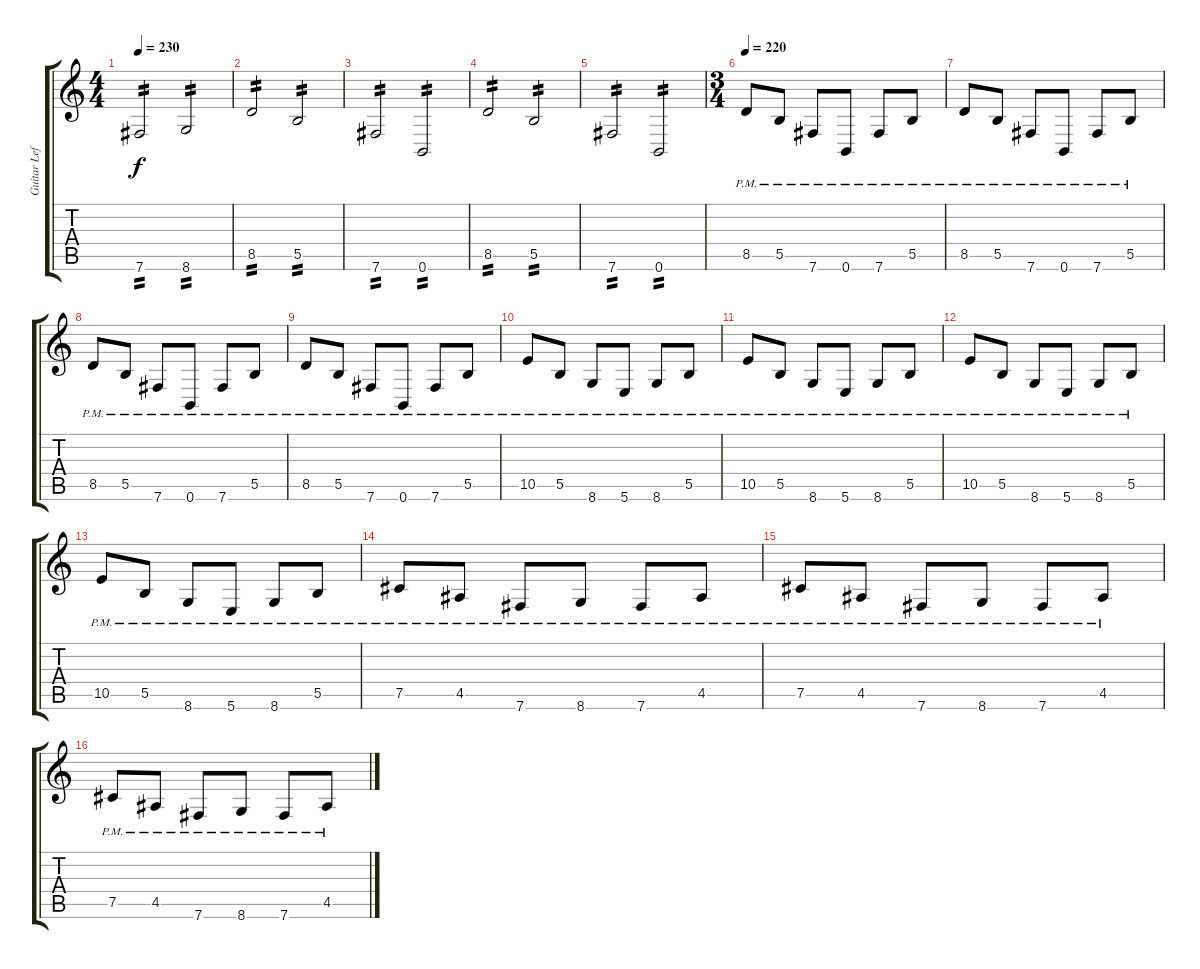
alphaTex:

\track ("Guitar Left" "Guitar Lef") {instrument distortionguitar}
\staff {score tabs}
\tuning (Db4 Ab3 E3 B2 Gb2 B1) {hide}
\ts (4 4)
\tempo 230
\clef g2
\ks c
7.6.2{tp 2 dy f} 8.6.2{tp 2} |
8.5.2{tp 2} 5.5.2{tp 2} |
7.6.2{tp 2} 0.6.2{tp 2} |
8.5.2{tp 2} 5.5.2{tp 2} |
7.6.2{tp 2} 0.6.2{tp 2} |
\ts (3 4)
\tempo 220
8.5{pm}.8 5.5{pm}.8 7.6{pm}.8 0.6{pm}.8 7.6{pm}.8 5.5{pm}.8 |
8.5{pm}.8 5.5{pm}.8 7.6{pm}.8 0.6{pm}.8 7.6{pm}.8 5.5{pm}.8 |
8.5{pm}.8 5.5{pm}.8 7.6{pm}.8 0.6{pm}.8 7.6{pm}.8 5.5{pm}.8 |
8.5{pm}.8 5.5{pm}.8 7.6{pm}.8 0.6{pm}.8 7.6{pm}.8 5.5{pm}.8 |
10.5{pm}.8 5.5{pm}.8 8.6{pm}.8 5.6{pm}.8 8.6{pm}.8 5.5{pm}.8 |
10.5{pm}.8 5.5{pm}.8 8.6{pm}.8 5.6{pm}.8 8.6{pm}.8 5.5{pm}.8 |
10.5{pm}.8 5.5{pm}.8 8.6{pm}.8 5.6{pm}.8 8.6{pm}.8 5.5{pm}.8 |
10.5{pm}.8 5.5{pm}.8 8.6{pm}.8 5.6{pm}.8 8.6{pm}.8 5.5{pm}.8 |
7.5{pm}.8 4.5{pm}.8 7.6{pm}.8 8.6{pm}.8 7.6{pm}.8 4.5{pm}.8 |
7.5{pm}.8 4.5{pm}.8 7.6{pm}.8 8.6{pm}.8 7.6{pm}.8 4.5{pm}.8 |
7.5{pm}.8 4.5{pm}.8 7.6{pm}.8 8.6{pm}.8 7.6{pm}.8 4.5{pm}.8
